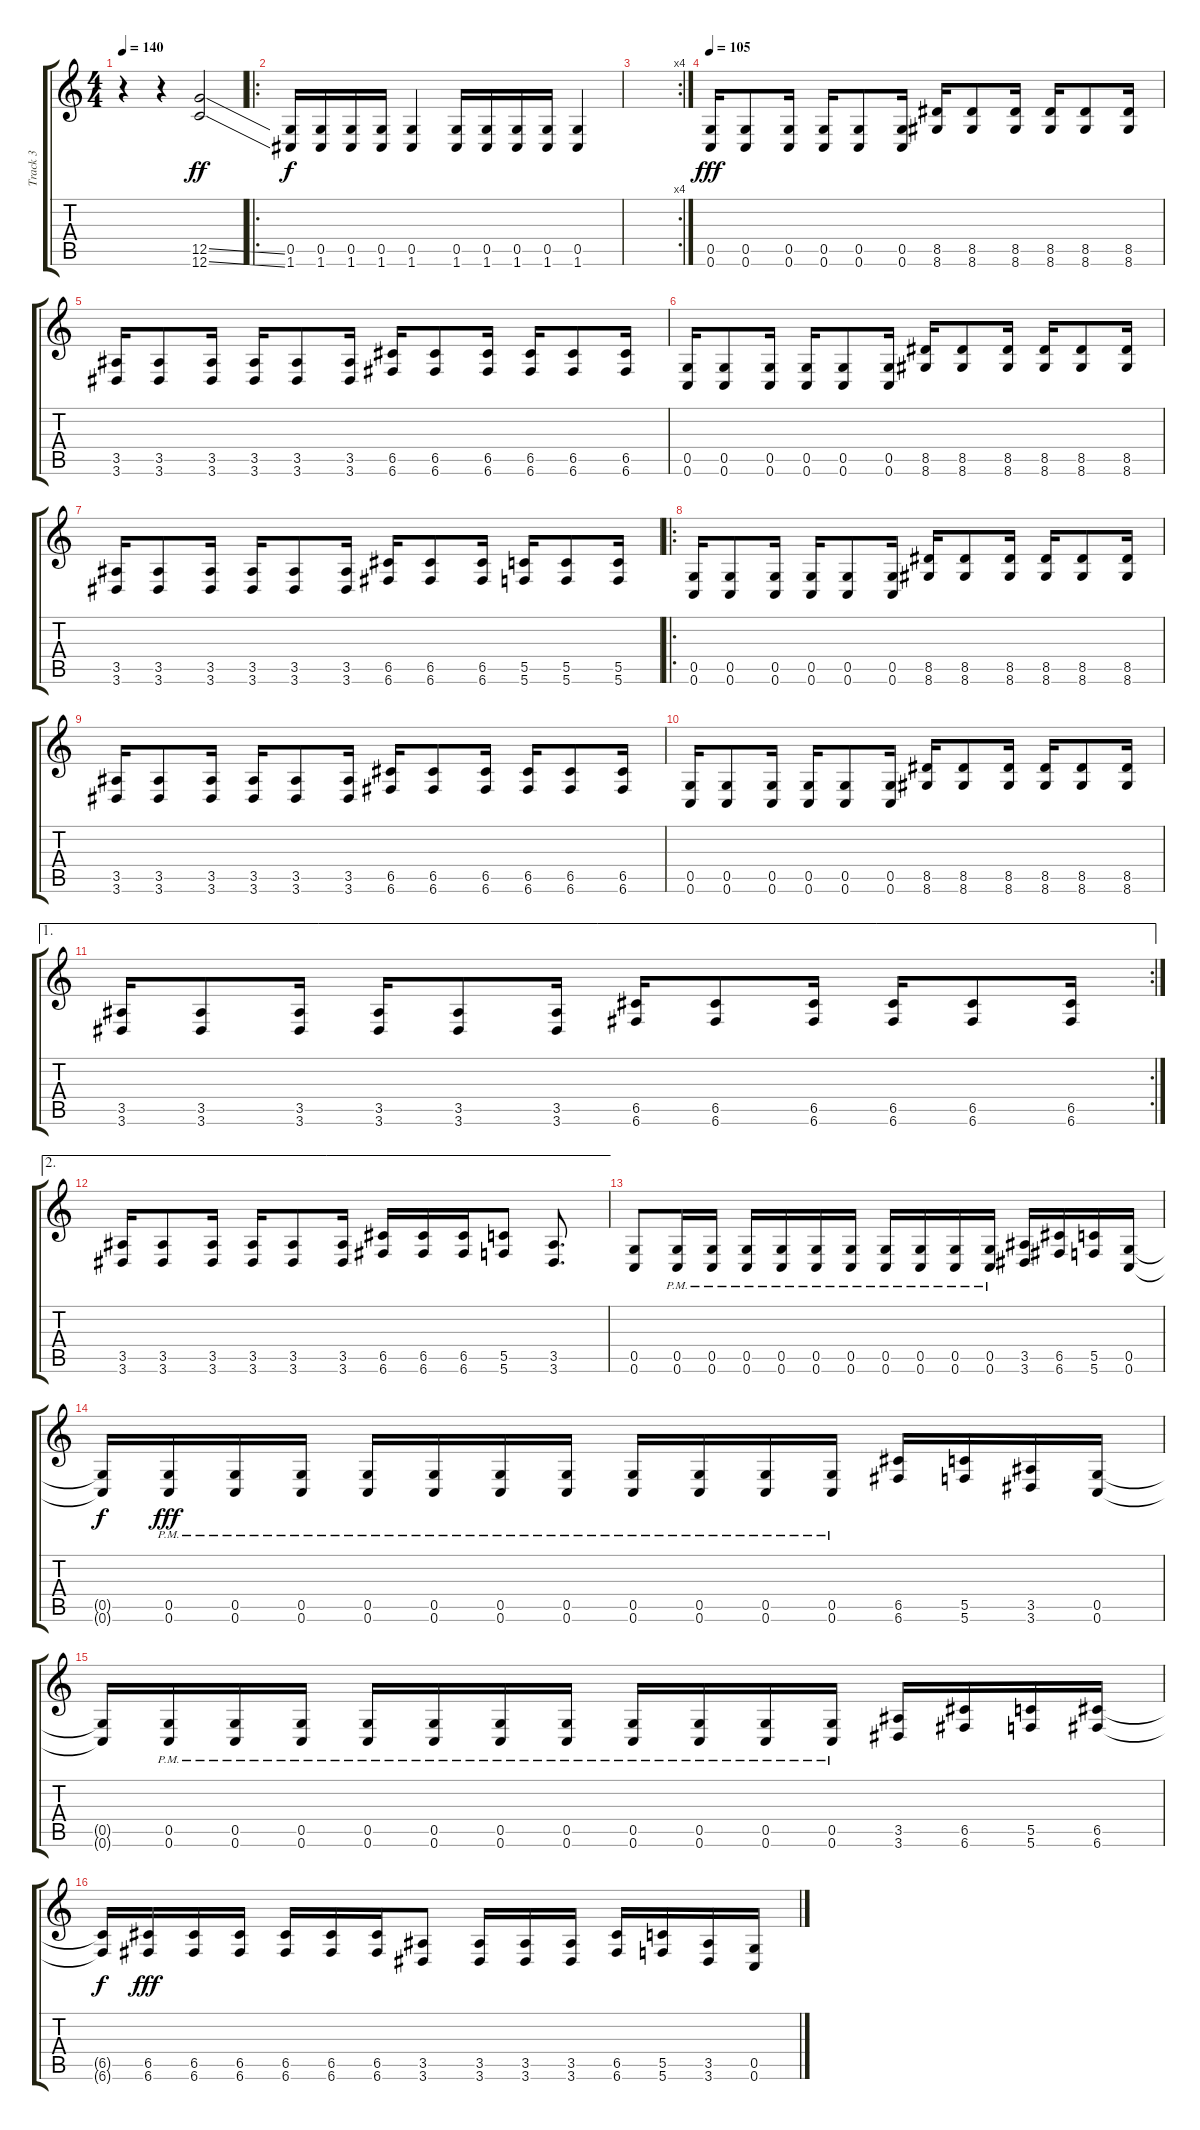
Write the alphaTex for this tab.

\track ("Track 3" "Track 3") {instrument distortionguitar}
\staff {score tabs}
\tuning (D4 A3 F3 C3 G2 C2) {hide}
\ts (4 4)
\tempo 140
\clef g2
\ks c
r.4{dy f} r.4 (12.5{ss} 12.6{ss}).2{dy ff} |
\ro
(0.5 1.6).16{dy f} (0.5 1.6).16 (0.5 1.6).16 (0.5 1.6).16 (0.5 1.6).4 (0.5 1.6).16 (0.5 1.6).16 (0.5 1.6).16 (0.5 1.6).16 (0.5 1.6).4 |
\rc 4
|
\tempo 105
(0.5 0.6).16{dy fff} (0.5 0.6).8 (0.5 0.6).16 (0.5 0.6).16 (0.5 0.6).8 (0.5 0.6).16 (8.5 8.6).16 (8.5 8.6).8 (8.5 8.6).16 (8.5 8.6).16 (8.5 8.6).8 (8.5 8.6).16 |
(3.5 3.6).16 (3.5 3.6).8 (3.5 3.6).16 (3.5 3.6).16 (3.5 3.6).8 (3.5 3.6).16 (6.5 6.6).16 (6.5 6.6).8 (6.5 6.6).16 (6.5 6.6).16 (6.5 6.6).8 (6.5 6.6).16 |
(0.5 0.6).16 (0.5 0.6).8 (0.5 0.6).16 (0.5 0.6).16 (0.5 0.6).8 (0.5 0.6).16 (8.5 8.6).16 (8.5 8.6).8 (8.5 8.6).16 (8.5 8.6).16 (8.5 8.6).8 (8.5 8.6).16 |
(3.5 3.6).16 (3.5 3.6).8 (3.5 3.6).16 (3.5 3.6).16 (3.5 3.6).8 (3.5 3.6).16 (6.5 6.6).16 (6.5 6.6).8 (6.5 6.6).16 (5.5 5.6).16 (5.5 5.6).8 (5.5 5.6).16 |
\ro
(0.5 0.6).16 (0.5 0.6).8 (0.5 0.6).16 (0.5 0.6).16 (0.5 0.6).8 (0.5 0.6).16 (8.5 8.6).16 (8.5 8.6).8 (8.5 8.6).16 (8.5 8.6).16 (8.5 8.6).8 (8.5 8.6).16 |
(3.5 3.6).16 (3.5 3.6).8 (3.5 3.6).16 (3.5 3.6).16 (3.5 3.6).8 (3.5 3.6).16 (6.5 6.6).16 (6.5 6.6).8 (6.5 6.6).16 (6.5 6.6).16 (6.5 6.6).8 (6.5 6.6).16 |
(0.5 0.6).16 (0.5 0.6).8 (0.5 0.6).16 (0.5 0.6).16 (0.5 0.6).8 (0.5 0.6).16 (8.5 8.6).16 (8.5 8.6).8 (8.5 8.6).16 (8.5 8.6).16 (8.5 8.6).8 (8.5 8.6).16 |
\ae 1
\rc 2
(3.5 3.6).16 (3.5 3.6).8 (3.5 3.6).16 (3.5 3.6).16 (3.5 3.6).8 (3.5 3.6).16 (6.5 6.6).16 (6.5 6.6).8 (6.5 6.6).16 (6.5 6.6).16 (6.5 6.6).8 (6.5 6.6).16 |
\ae 2
(3.5 3.6).16 (3.5 3.6).8 (3.5 3.6).16 (3.5 3.6).16 (3.5 3.6).8 (3.5 3.6).16 (6.5 6.6).16 (6.5 6.6).16 (6.5 6.6).16 (5.5 5.6).8 (3.5 3.6).8{d} |
(0.5 0.6).8 (0.5{pm} 0.6{pm}).16 (0.5{pm} 0.6{pm}).16 (0.5{pm} 0.6{pm}).16 (0.5{pm} 0.6{pm}).16 (0.5{pm} 0.6{pm}).16 (0.5{pm} 0.6{pm}).16 (0.5{pm} 0.6{pm}).16 (0.5{pm} 0.6{pm}).16 (0.5{pm} 0.6{pm}).16 (0.5{pm} 0.6{pm}).16 (3.5 3.6).16 (6.5 6.6).16 (5.5 5.6).16 (0.5 0.6).16 |
(0.5{t} 0.6{t}).16{dy f} (0.5{pm} 0.6{pm}).16{dy fff} (0.5{pm} 0.6{pm}).16 (0.5{pm} 0.6{pm}).16 (0.5{pm} 0.6{pm}).16 (0.5{pm} 0.6{pm}).16 (0.5{pm} 0.6{pm}).16 (0.5{pm} 0.6{pm}).16 (0.5{pm} 0.6{pm}).16 (0.5{pm} 0.6{pm}).16 (0.5{pm} 0.6{pm}).16 (0.5{pm} 0.6{pm}).16 (6.5 6.6).16 (5.5 5.6).16 (3.5 3.6).16 (0.5 0.6).16 |
(0.5{t} 0.6{t}).16 (0.5{pm} 0.6{pm}).16 (0.5{pm} 0.6{pm}).16 (0.5{pm} 0.6{pm}).16 (0.5{pm} 0.6{pm}).16 (0.5{pm} 0.6{pm}).16 (0.5{pm} 0.6{pm}).16 (0.5{pm} 0.6{pm}).16 (0.5{pm} 0.6{pm}).16 (0.5{pm} 0.6{pm}).16 (0.5{pm} 0.6{pm}).16 (0.5{pm} 0.6{pm}).16 (3.5 3.6).16 (6.5 6.6).16 (5.5 5.6).16 (6.5 6.6).16 |
(6.5{t} 6.6{t}).16{dy f} (6.5 6.6).16{dy fff} (6.5 6.6).16 (6.5 6.6).16 (6.5 6.6).16 (6.5 6.6).16 (6.5 6.6).16 (3.5 3.6).8 (3.5 3.6).16 (3.5 3.6).16 (3.5 3.6).16 (6.5 6.6).16 (5.5 5.6).16 (3.5 3.6).16 (0.5 0.6).16
